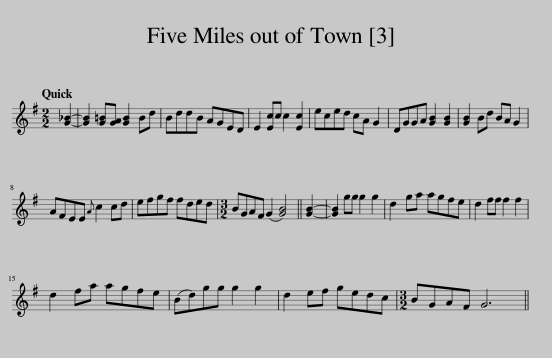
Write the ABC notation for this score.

X:1
L:1/8
Q:1/4=120
M:2/2
I:linebreak $
K:G
V:1 treble
V:1
 [G_B]2- | [GB]2 [G=B][GA] [GB]2 Bd | BddB AGED | E2 [Ec]c c2 [Ec]2 | eced cA G2 | %5
 DGGA [GB]2 [GB]2 | [GB]2 Bd BA G2 |$ AFEE{A} c2 cd | efgf fded |[M:3/2] BGAF (G2 [GB]4) || %10
 [GB]2- | [GB]2 gg g2 g2 | d2 ga agfe | d2 ff f2 f2 |$ d2 fa agfe | %15
 (Bd)gg g2 g2 | d2 ef gedc |[M:3/2] BGAF G6 || %18
